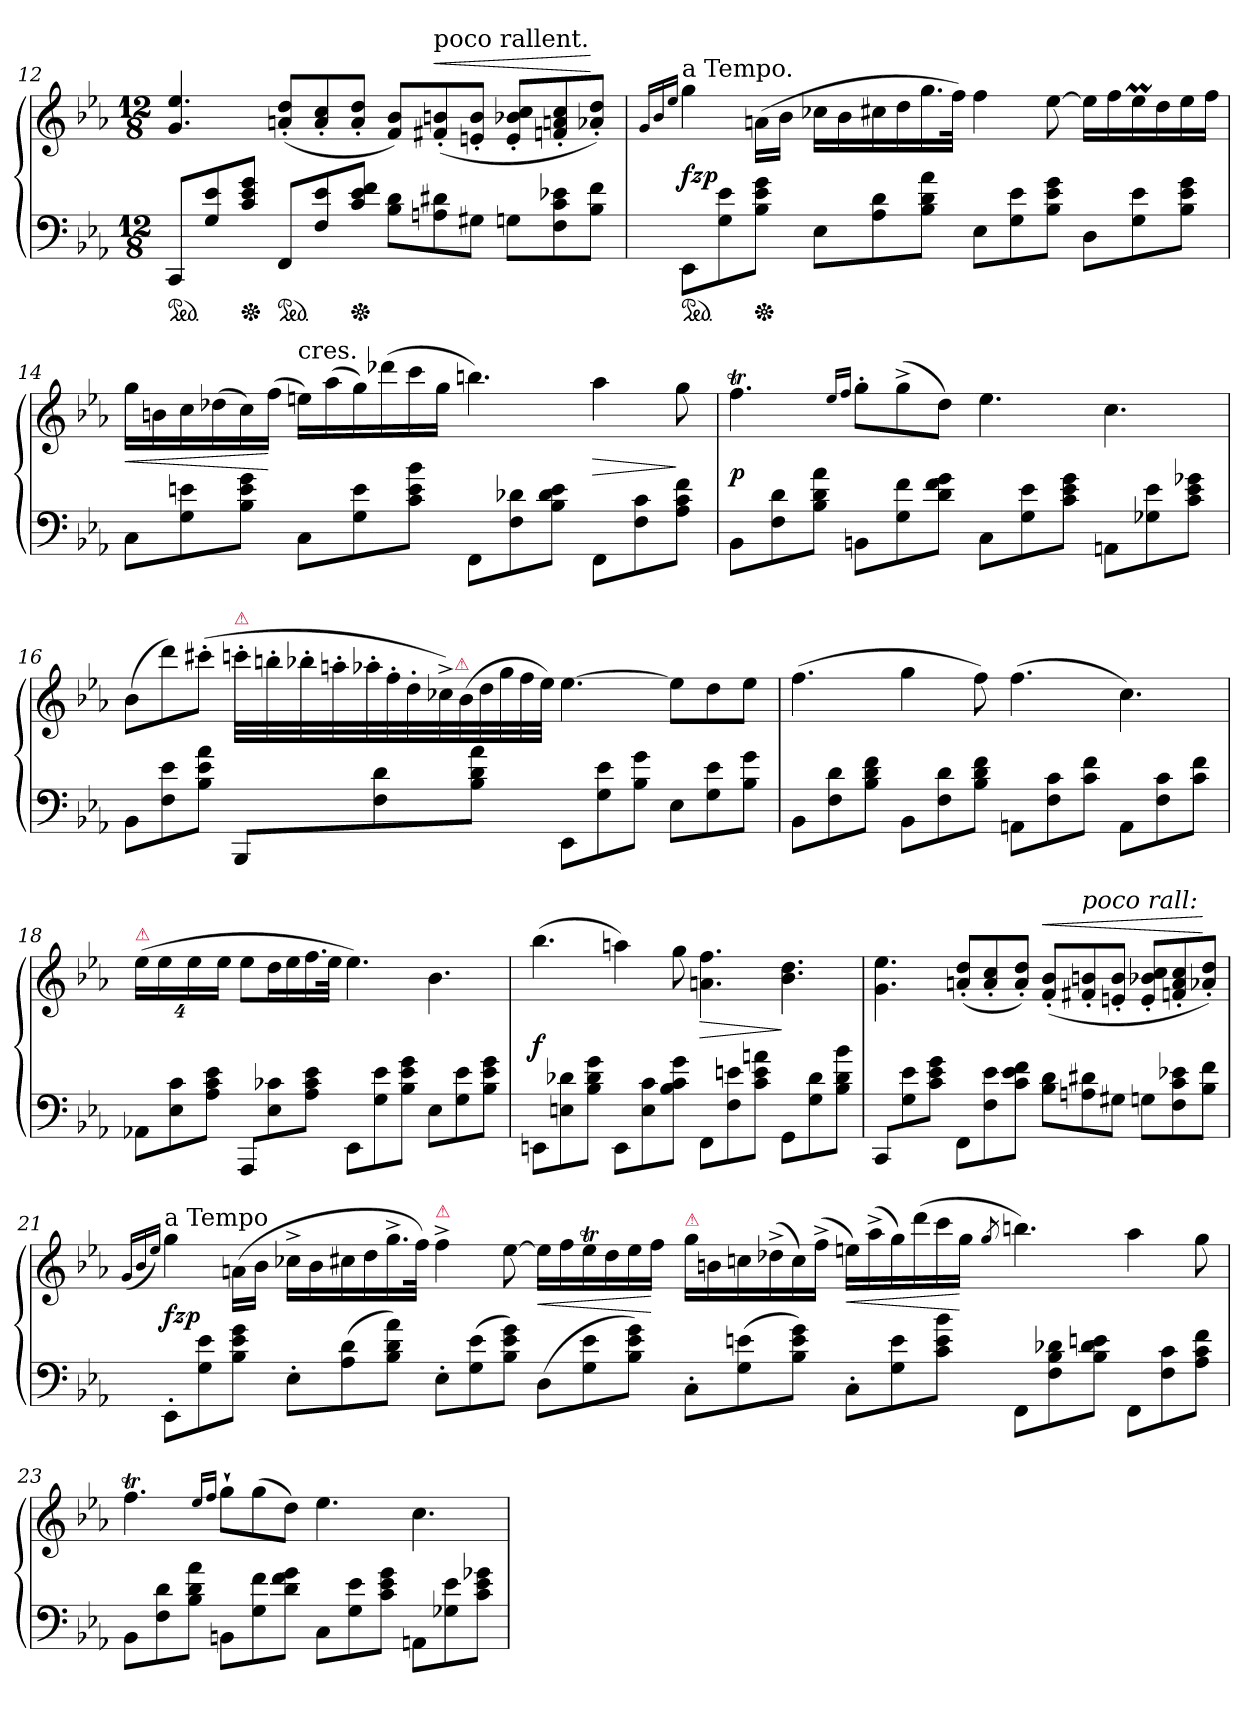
**kern	**kern	**dynam
*part1	*part1	*part1
*staff2	*staff1	*staff1/2
*clefF4	*clefG2	*
*k[b-e-a-]	*k[b-e-a-]	*
*E-:	*E-:	*
*M12/8	*M12/8	*
*ped	*	*
=12	=12	=12
8CC/L	4.g/ 4.ee-/	.
8G\ 8e-\	.	.
*Xped	*	*
8c 8e- 8gJ	.	.
*ped	*	*
8FF/L	(8an'/ 8dd'/L	.
8F\ 8e-\	8a' 8cc'	.
*Xped	*	*
8c 8e- 8fJ	8a' 8dd'J	.
8B- 8dL	8f 8b-L)	.
!	!LO:TX:a:t=poco rallent.	!
!	!	!LO:HP:a
8An 8d#X	(8f#X' 8bn'	<
8G#XJ	8en' 8b'J	.
8GnL	8e' 8b-X' 8cc'L	.
8F 8c 8e-X	8fn' 8an' 8cc'	.
8B- 8fJ	8a-X' 8dd'J)	[
=13	=13	=13
.	16qqg/LL	.
.	16qqb-/	.
.	16qqee-/JJ	.
!	!LO:TX:a:t=a Tempo.	!
*ped	*	*
8EE-L	4gg	fz p
8G 8e-	.	.
*Xped	*	*
8B- 8e- 8gJ	(16an\LL	.
.	16b-JJ	.
8E-L	16cc-XLL	.
.	16b-	.
8A- 8d	16cc#X	.
.	16dd	.
8B- 8d 8a-J	16.gg	.
.	32ffJJk)	.
8E-L	4ff	.
8G 8e-	.	.
8B- 8e- 8gJ	[8ee-	.
8DL	16ee-LL]	.
.	16ff	.
8G 8e-	16ee-M	.
.	16dd	.
8B- 8e- 8gJ	16ee-	.
.	16ffJJ	.
=14	=14	=14
8CL	16ggLL	<
.	16bn	.
8G 8en	16cc	.
.	(16dd-X	.
8B- 8e 8gJ	16cc)	.
.	(16ffJJ	[
!	!LO:TX:a:t=cres.	!
8CL	16eenLL)	.
.	(16aa-	.
8G 8e	16gg)	.
.	(16ddd-X	.
8c 8e 8b-J	16ccc	.
.	16ggJJ	.
8FFL	4.bbn)	.
8F 8d-X	.	.
8B- 8d- 8eJ	.	.
8FFL	4aa-	>
8F 8c	.	.
8A- 8c 8fJ	8gg	]
=15	=15	=15
8BB-L	4.ffT	p
8F 8d	.	.
8B- 8d 8a-J	.	.
.	16qqee-/LL	.
.	16qqff/JJ	.
8BBnL	8ggTTT'L	.
8G 8f	(8gg^<	.
8d 8f 8gJ	8ddJ)	.
8CL	4.ee-	.
8G 8e-	.	.
8c 8e- 8gJ	.	.
8AAnL	4.cc	.
8G-X 8e-	.	.
8c 8e- 8g-XJ	.	.
=16	=16	=16
8BB-L	(8b-L	.
8F 8e-	8ddd)	.
8B- 8e- 8a-J	(8ccc#X'J	.
*	*Xtuplet	*
!	!LO:TX:a:i:color=crimson:t=⚠	!
8BBB-/L	104%3cccn'LLL	.
.	104%3bbn'	.
.	104%3bb-X'	.
.	104%3aan'	.
.	104%3aa-X'	.
8F\ 8d\	.	.
.	104%3ff'	.
.	104%3dd'	.
.	104%3cc-X^<)	.
!	!LO:TX:a:color=crimson:t=⚠	!
.	(104%3b-	.
8B-\ 8d\ 8a-\J	.	.
.	104%3dd	.
.	104%3gg	.
.	104%3ff	.
.	104%3ee-JJJ)	.
8EE-L	[4.ee-	.
8G 8e-	.	.
8B- 8gJ	.	.
8E-L	8ee-L]	.
8G 8e-	8dd	.
8B- 8gJ	8ee-J	.
=17	=17	=17
8BB-L	(4.ff	.
8F 8d	.	.
8B- 8d 8fJ	.	.
8BB-L	4gg	.
8F 8d	.	.
8B- 8d 8fJ	8ff)	.
8AAnL	(4.ff	.
8F 8c	.	.
8c 8fJ	.	.
8AAL	4.cc)	.
8F 8c	.	.
8c 8fJ	.	.
=18	=18	=18
*	*tuplet	*
!	!LO:TX:a:color=crimson:t=⚠	!
8AA-XL	(32%3ee-LL	.
.	32%3ee-	.
8E- 8c	.	.
.	32%3ee-	.
8A- 8c 8e-J	.	.
.	32%3ee-JJ	.
8AAA-/L	8ee-L	.
8E-\ 8c-X\	16ddL	.
.	16ee-	.
8A-\ 8c-\ 8e-\J	16.ff	.
.	32ee-JJk	.
8EE-L	4.ee-)	.
8G 8e-	.	.
8B- 8e- 8gJ	.	.
8E-L	4.b-	.
8G 8e-	.	.
8B- 8e- 8gJ	.	.
=19	=19	=19
8EEnL	(4.bb-	f
8En 8d-X	.	.
8B- 8d- 8gJ	.	.
8EEL	4aan)	.
8E 8c	.	.
8B- 8c 8gJ	8gg	.
8FFL	4.an 4.ff	>
8F 8en	.	.
8c 8e 8anJ	.	.
8GGL	4.b- 4.dd	]
8G 8d-	.	.
8B- 8d- 8b-J	.	.
=20	=20	=20
8CC/L	4.g 4.ee-	.
8G\ 8e-\	.	.
8c\ 8e-\ 8g\J	.	.
8FFL	(8an'/ 8dd'/L	.
8F 8e-	8a' 8cc'	.
8c 8e- 8fJ	8a' 8dd'J)	.
!	!	!LO:HP:a
8B- 8dL	(8f' 8b-'L	<
!	!LO:TX:a:i:t=poco rall&colon;	!
8An 8d#X	8f#X' 8bn'	.
8G#XJ	8en' 8b'J	.
8GnL	8e' 8b-X' 8cc'L	.
8F 8c 8e-X	8fn' 8a' 8cc'	.
8B- 8fJ	8a-X' 8dd'J)	[
=21	=21	=21
.	(16qg/LL	.
.	16qb-/	.
.	16qee-/JJ)	.
!	!LO:TX:a:t=a Tempo	!
8EE-'L	4gg	fz p
8G 8e-	.	.
8B- 8e- 8gJ	(16an\LL	.
.	16b-JJ	.
8E-'L	16cc-X^<LL	.
.	16b-	.
(8A- 8d	16cc#X	.
.	16dd	.
8B- 8d 8a-J)	16.gg^<	.
.	32ffJJk)	.
!	!LO:TX:a:color=crimson:t=⚠	!
8E-'L	4ff^<	.
(8G 8e-	.	.
8B- 8e- 8gJ)	[8ee-	.
(8DL	16ee-LL]	<
.	16ff	.
8G 8e-	16ee-T	.
.	16dd	.
8B- 8e- 8gJ)	16ee-	.
.	16ffJJ	[
=22-	=22-	=22-
!	!LO:TX:a:color=crimson:t=⚠	!
8C'L	16ggLL	.
.	16bn	.
(8G 8en	16ccn	.
.	(16dd-X^	.
8B- 8e 8gJ)	16cc)	.
.	(16ff^JJ	.
8C'L	16eenLL)	<
.	(16aa-^	.
8G 8e	16gg)	.
.	(16ddd	.
8c 8e 8b-J	16ccc	.
.	16ggJJ	[
.	8qgg/	.
8FFL	4.bbn)	.
8F 8B- 8d-X	.	.
8B- 8d- 8enJ	.	.
8FFL	4aa-	.
8F 8c	.	.
8A- 8c 8fJ	8gg	.
=23	=23	=23
8BB-L	4.ffT	.
8F 8d	.	.
8B- 8d 8a-J	.	.
.	16qqee-/LL	.
.	16qqff/JJ	.
8BBnL	8gg`L	.
8G 8f	(>8gg	.
8d 8f 8gJ	8ddJ)	.
8CL	4.ee-	.
8G 8e-	.	.
8c 8e- 8gJ	.	.
8AAnL	4.cc	.
8G-X 8e-	.	.
8c 8e- 8g-XJ	.	.
=	=	=
*-	*-	*-
